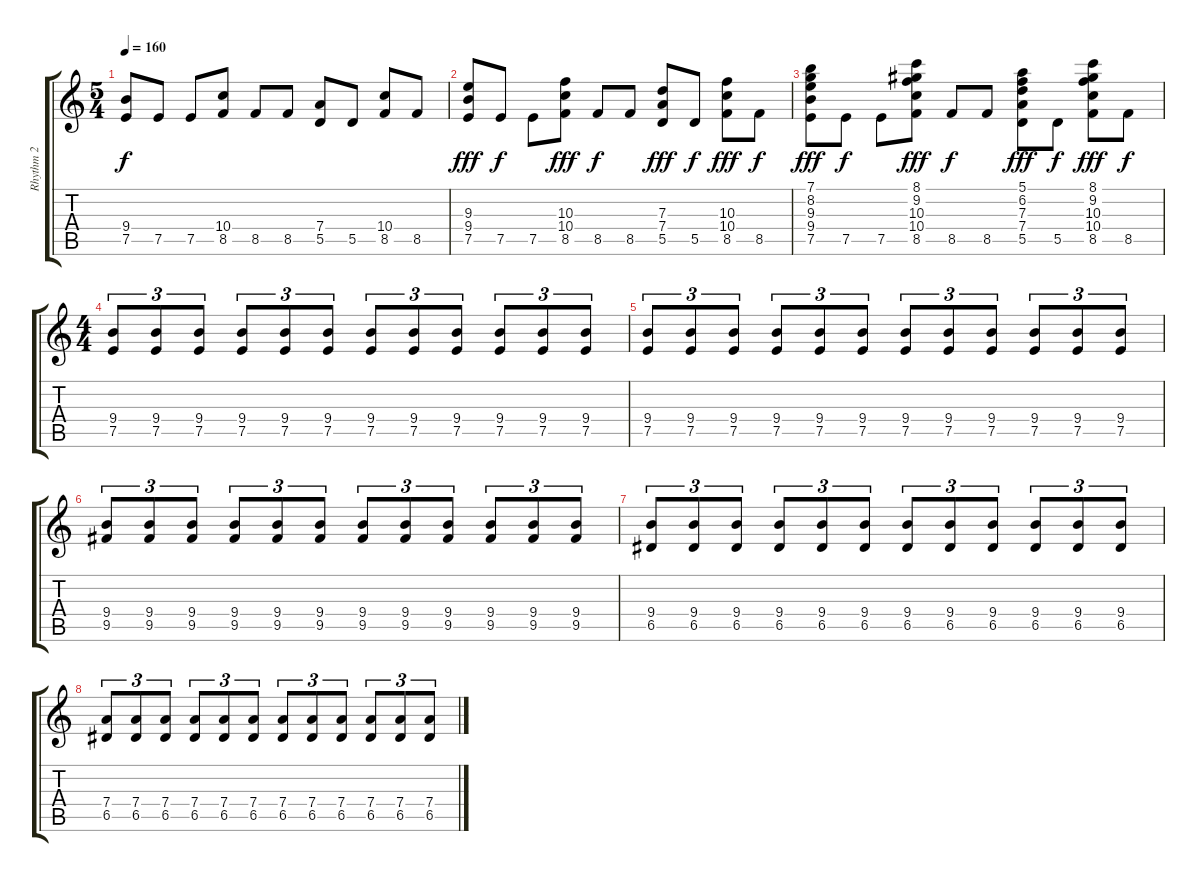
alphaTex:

\track ("Rhythm 2" "Rhythm 2") {instrument overdrivenguitar}
\staff {score tabs}
\tuning (E4 B3 G3 D3 A2 E2) {hide}
\ts (5 4)
\tempo 160
\clef g2
\ks c
(9.4 7.5).8{dy f} 7.5.8 7.5.8 (10.4 8.5).8 8.5.8 8.5.8 (7.4 5.5).8 5.5.8 (10.4 8.5).8 8.5.8 |
(9.3 9.4 7.5).8{dy fff} 7.5.8{dy f} 7.5.8 (10.3 10.4 8.5).8{dy fff} 8.5.8{dy f} 8.5.8 (7.3 7.4 5.5).8{dy fff} 5.5.8{dy f} (10.3 10.4 8.5).8{dy fff} 8.5.8{dy f} |
(7.1 8.2 9.3 9.4 7.5).8{dy fff} 7.5.8{dy f} 7.5.8 (8.1 9.2 10.3 10.4 8.5).8{dy fff} 8.5.8{dy f} 8.5.8 (5.1 6.2 7.3 7.4 5.5).8{dy fff} 5.5.8{dy f} (8.1 9.2 10.3 10.4 8.5).8{dy fff} 8.5.8{dy f} |
\ts (4 4)
(9.4 7.5).8{tu (3 2)} (9.4 7.5).8{tu (3 2)} (9.4 7.5).8{tu (3 2)} (9.4 7.5).8{tu (3 2)} (9.4 7.5).8{tu (3 2)} (9.4 7.5).8{tu (3 2)} (9.4 7.5).8{tu (3 2)} (9.4 7.5).8{tu (3 2)} (9.4 7.5).8{tu (3 2)} (9.4 7.5).8{tu (3 2)} (9.4 7.5).8{tu (3 2)} (9.4 7.5).8{tu (3 2)} |
(9.4 7.5).8{tu (3 2)} (9.4 7.5).8{tu (3 2)} (9.4 7.5).8{tu (3 2)} (9.4 7.5).8{tu (3 2)} (9.4 7.5).8{tu (3 2)} (9.4 7.5).8{tu (3 2)} (9.4 7.5).8{tu (3 2)} (9.4 7.5).8{tu (3 2)} (9.4 7.5).8{tu (3 2)} (9.4 7.5).8{tu (3 2)} (9.4 7.5).8{tu (3 2)} (9.4 7.5).8{tu (3 2)} |
(9.4 9.5).8{tu (3 2)} (9.4 9.5).8{tu (3 2)} (9.4 9.5).8{tu (3 2)} (9.4 9.5).8{tu (3 2)} (9.4 9.5).8{tu (3 2)} (9.4 9.5).8{tu (3 2)} (9.4 9.5).8{tu (3 2)} (9.4 9.5).8{tu (3 2)} (9.4 9.5).8{tu (3 2)} (9.4 9.5).8{tu (3 2)} (9.4 9.5).8{tu (3 2)} (9.4 9.5).8{tu (3 2)} |
(9.4 6.5).8{tu (3 2)} (9.4 6.5).8{tu (3 2)} (9.4 6.5).8{tu (3 2)} (9.4 6.5).8{tu (3 2)} (9.4 6.5).8{tu (3 2)} (9.4 6.5).8{tu (3 2)} (9.4 6.5).8{tu (3 2)} (9.4 6.5).8{tu (3 2)} (9.4 6.5).8{tu (3 2)} (9.4 6.5).8{tu (3 2)} (9.4 6.5).8{tu (3 2)} (9.4 6.5).8{tu (3 2)} |
(7.4 6.5).8{tu (3 2)} (7.4 6.5).8{tu (3 2)} (7.4 6.5).8{tu (3 2)} (7.4 6.5).8{tu (3 2)} (7.4 6.5).8{tu (3 2)} (7.4 6.5).8{tu (3 2)} (7.4 6.5).8{tu (3 2)} (7.4 6.5).8{tu (3 2)} (7.4 6.5).8{tu (3 2)} (7.4 6.5).8{tu (3 2)} (7.4 6.5).8{tu (3 2)} (7.4 6.5).8{tu (3 2)}
